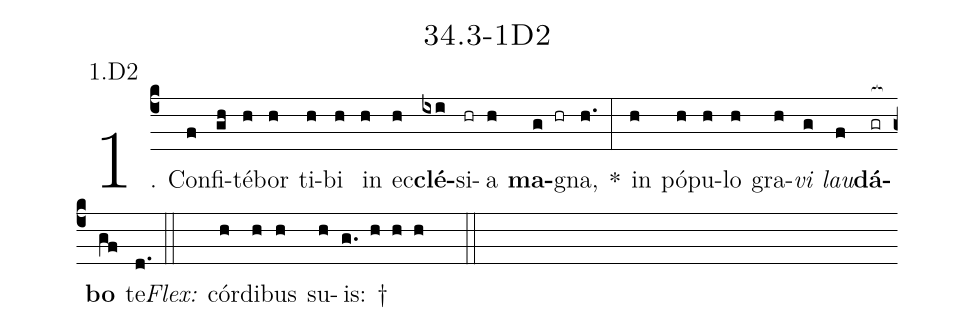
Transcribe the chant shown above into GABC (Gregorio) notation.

name: 34.3-1D2;
annotation: 1.D2;
%%
(c4)1. Con(f)fi(gh)té(h)bor(h) ti(h)bi(h) in(h) ec(h)<b>clé</b>(ixi)si(hr)a(h) <b>ma</b>(g hr)gna,(h.) *(:) in(h) pó(h)pu(h)lo(h) gra(h)<i>vi</i>(g) <i>lau</i>(f)<b>dá</b>(gr[ocb:1{])<b>bo</b>(gf[ocb:0}]) te.(d.) (::)
<i>Flex:</i>()  cór(h)di(h)bus(h) su(h)is: †(g. h h h  ::)

%E(h) u(h) o(g) u(f) a(gf) e.(d.) (::)
